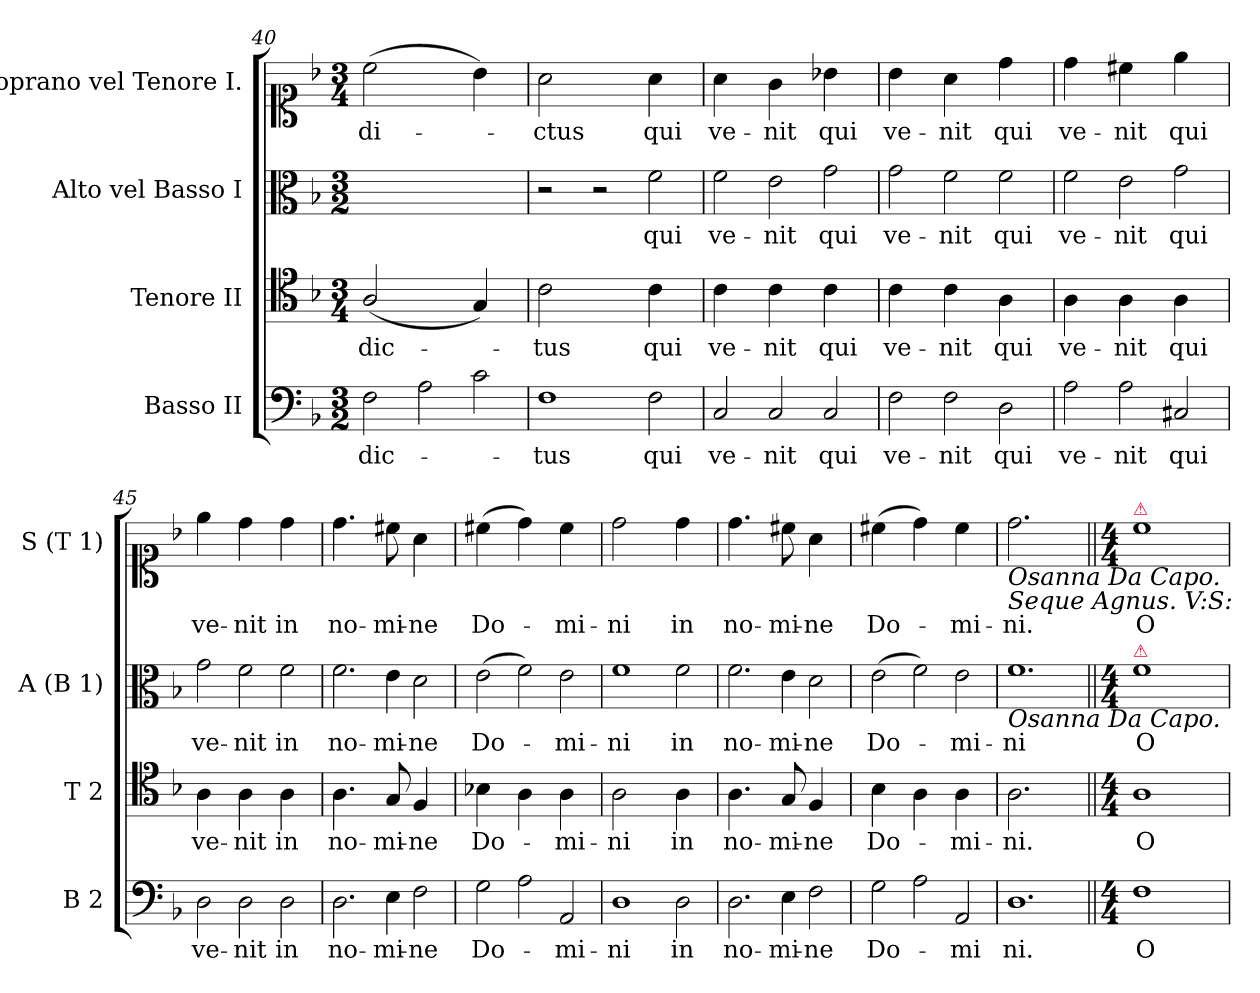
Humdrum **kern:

**kern	**text	**kern	**text	**kern	**text	**kern	**text
*part4	*part4	*part3	*part3	*part2	*part2	*part1	*part1
*staff4	*staff4	*staff3	*staff3	*staff2	*staff2	*staff1	*staff1
*I"Basso II	*	*I"Tenore II	*	*I"Alto vel Basso I	*	*I"Soprano vel Tenore I.	*
*I'B 2	*	*I'T 2	*	*I'A (B 1)	*	*I'S (T 1)	*
*clefF4	*	*clefC4	*	*clefC3	*	*clefC1	*
*k[b-]	*	*k[b-]	*	*k[b-]	*	*k[b-]	*
*M3/2	*	*M3/4	*	*M3/2	*	*M3/4	*
=40	=40	=40	=40	=40	=40	=40	=40
!LO:N:vis=2	!	!	!	!	!	!	!
4F\	-dic-	(<2A/	-dic-	2.ryy	.	(>2cc\	-di-
!LO:N:vis=2	!	!	!	!	!	!	!
4A\	.	.	.	.	.	.	.
!LO:N:vis=2	!	!	!	!	!	!	!
4c\	.	4G/)	.	.	.	4b-\)	.
=41	=41	=41	=41	=41	=41	=41	=41
!LO:N:vis=1	!	!	!	!LO:N:vis=2	!	!	!
2F\	-tus	2c\	-tus	4r	.	2a\	-ctus
!	!	!	!	!LO:N:vis=2	!	!	!
.	.	.	.	4r	.	.	.
!LO:N:vis=2	!	!	!	!LO:N:vis=2	!	!	!
4F\	qui	4c\	qui	4f\	qui	4a\	qui
=42	=42	=42	=42	=42	=42	=42	=42
!LO:N:vis=2	!	!	!	!LO:N:vis=2	!	!	!
4C/	ve-	4c\	ve-	4f\	ve-	4a\	ve-
!LO:N:vis=2	!	!	!	!LO:N:vis=2	!	!	!
4C/	-nit	4c\	-nit	4e\	-nit	4g\	-nit
!LO:N:vis=2	!	!	!	!LO:N:vis=2	!	!	!
4C/	qui	4c\	qui	4g\	qui	4b-X\	qui
=43	=43	=43	=43	=43	=43	=43	=43
!LO:N:vis=2	!	!	!	!LO:N:vis=2	!	!	!
4F\	ve-	4c\	ve-	4g\	ve-	4b-\	ve-
!LO:N:vis=2	!	!	!	!LO:N:vis=2	!	!	!
4F\	-nit	4c\	-nit	4f\	-nit	4a\	-nit
!LO:N:vis=2	!	!	!	!LO:N:vis=2	!	!	!
4D\	qui	4A\	qui	4f\	qui	4dd\	qui
=44	=44	=44	=44	=44	=44	=44	=44
!LO:N:vis=2	!	!	!	!LO:N:vis=2	!	!	!
4A\	ve-	4A\	ve-	4f\	ve-	4dd\	ve-
!LO:N:vis=2	!	!	!	!LO:N:vis=2	!	!	!
4A\	-nit	4A\	-nit	4e\	-nit	4cc#X\	-nit
!LO:N:vis=2	!	!	!	!LO:N:vis=2	!	!	!
4C#X/	qui	4A\	qui	4g\	qui	4ee\	qui
=45	=45	=45	=45	=45	=45	=45	=45
!LO:N:vis=2	!	!	!	!LO:N:vis=2	!	!	!
4D\	ve-	4A\	ve-	4g\	ve-	4ee\	ve-
!LO:N:vis=2	!	!	!	!LO:N:vis=2	!	!	!
4D\	-nit	4A\	-nit	4f\	-nit	4dd\	-nit
!LO:N:vis=2	!	!	!	!LO:N:vis=2	!	!	!
4D\	in	4A\	in	4f\	in	4dd\	in
=46	=46	=46	=46	=46	=46	=46	=46
!LO:N:vis=2.	!	!	!	!LO:N:vis=2.	!	!	!
4.D\	no-	4.A\	no-	4.f\	no-	4.dd\	no-
!LO:N:vis=4	!	!	!	!LO:N:vis=4	!	!	!
8E\	-mi-	8G/	-mi-	8e\	-mi-	8cc#X\	-mi-
!LO:N:vis=2	!	!	!	!LO:N:vis=2	!	!	!
4F\	-ne	4F/	-ne	4d\	-ne	4a\	-ne
=47	=47	=47	=47	=47	=47	=47	=47
!LO:N:vis=2	!	!	!	!LO:N:vis=2	!	!	!
4G\	Do-	4B-X\	Do-	(>4e\	Do-	(>4cc#X\	Do-
!LO:N:vis=2	!	!	!	!LO:N:vis=2	!	!	!
4A\	.	4A\	.	4f\)	.	4dd\)	.
!LO:N:vis=2	!	!	!	!LO:N:vis=2	!	!	!
4AA/	-mi-	4A\	-mi-	4e\	-mi-	4cc#\	-mi-
=48	=48	=48	=48	=48	=48	=48	=48
!LO:N:vis=1	!	!	!	!LO:N:vis=1	!	!	!
2D\	-ni	2A\	-ni	2f\	-ni	2dd\	-ni
!LO:N:vis=2	!	!	!	!LO:N:vis=2	!	!	!
4D\	in	4A\	in	4f\	in	4dd\	in
=49	=49	=49	=49	=49	=49	=49	=49
!LO:N:vis=2.	!	!	!	!LO:N:vis=2.	!	!	!
4.D\	no-	4.A\	no-	4.f\	no-	4.dd\	no-
!LO:N:vis=4	!	!	!	!LO:N:vis=4	!	!	!
8E\	-mi-	8G/	-mi-	8e\	-mi-	8cc#X\	-mi-
!LO:N:vis=2	!	!	!	!LO:N:vis=2	!	!	!
4F\	-ne	4F/	-ne	4d\	-ne	4a\	-ne
=50	=50	=50	=50	=50	=50	=50	=50
!LO:N:vis=2	!	!	!	!LO:N:vis=2	!	!	!
4G\	Do-	4B-\	Do-	(>4e\	Do-	(>4cc#X\	Do-
!LO:N:vis=2	!	!	!	!LO:N:vis=2	!	!	!
4A\	.	4A\	.	4f\)	.	4dd\)	.
!LO:N:vis=2	!	!	!	!LO:N:vis=2	!	!	!
4AA/	-mi	4A\	-mi-	4e\	-mi-	4cc#\	-mi-
=51	=51	=51	=51	=51	=51	=51	=51
!	!	!	!	!	!	!LO:TX:b:i:t=Osanna Da Capo.	!
!	!	!	!	!	!	!LO:TX:b:i:t=Seque Agnus. V&colon;S&colon;	!
!	!	!	!	!LO:TX:b:i:t=Osanna Da Capo.	!	!	!
!LO:N:vis=1.	!	!	!	!LO:N:vis=1.	!	!	!
2.D\	ni.	2.A\	-ni.	2.f\	-ni	2.dd\	-ni.
=52||	=52||	=52||	=52||	=52||	=52||	=52||	=52||
*M4/4	*	*M4/4	*	*M4/4	*	*M4/4	*
!	!	!	!	!	!	!LO:TX:a:color=crimson:t=⚠	!
!	!	!	!	!LO:TX:a:color=crimson:t=⚠	!	!	!
1F	O-	1A	O-	1f	O-	1cc	O-
=	=	=	=	=	=	=	=
*-	*-	*-	*-	*-	*-	*-	*-
